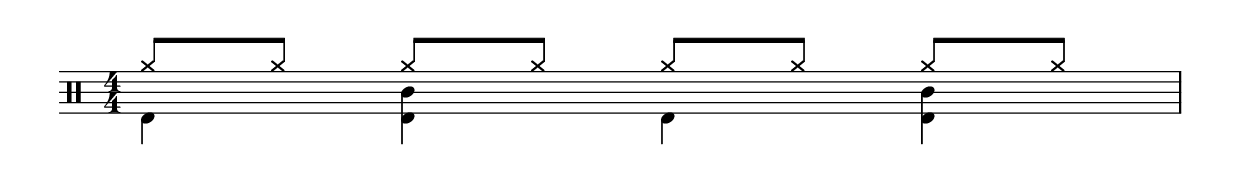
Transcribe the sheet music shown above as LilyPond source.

\version "2.23.2"
\language "english"
#(define (rest-score r)
  (let ((score 0)
    (yoff (ly:grob-property-data r 'Y-offset))
    (sp (ly:grob-property-data r 'staff-position)))
    (if (number? yoff)
    (set! score (+ score 2))
    (if (eq? yoff 'calculation-in-progress)
        (set! score (- score 3))))
    (and (number? sp)
     (<= 0 2 sp)
     (set! score (+ score 2))
     (set! score (- score (abs (- 1 sp)))))
    score))

#(define (merge-rests-on-positioning grob)
  (let* ((can-merge #f)
     (elts (ly:grob-object grob 'elements))
     (num-elts (and (ly:grob-array? elts)
            (ly:grob-array-length elts)))
     (two-voice? (= num-elts 2)))
    (if two-voice?
    (let* ((v1-grob (ly:grob-array-ref elts 0))
           (v2-grob (ly:grob-array-ref elts 1))
           (v1-rest (ly:grob-object v1-grob 'rest))
           (v2-rest (ly:grob-object v2-grob 'rest)))
      (and
       (ly:grob? v1-rest)
       (ly:grob? v2-rest)                
       (let* ((v1-duration-log (ly:grob-property v1-rest 'duration-log))
          (v2-duration-log (ly:grob-property v2-rest 'duration-log))
          (v1-dot (ly:grob-object v1-rest 'dot))
          (v2-dot (ly:grob-object v2-rest 'dot))
          (v1-dot-count (and (ly:grob? v1-dot)
                     (ly:grob-property v1-dot 'dot-count -1)))
          (v2-dot-count (and (ly:grob? v2-dot)
                     (ly:grob-property v2-dot 'dot-count -1))))
         (set! can-merge
           (and 
            (number? v1-duration-log)
            (number? v2-duration-log)
            (= v1-duration-log v2-duration-log)
            (eq? v1-dot-count v2-dot-count)))
         (if can-merge
         ;; keep the rest that looks best:
         (let* ((keep-v1? (>= (rest-score v1-rest)
                      (rest-score v2-rest)))
            (rest-to-keep (if keep-v1? v1-rest v2-rest))
            (dot-to-kill (if keep-v1? v2-dot v1-dot)))
           ;; uncomment if you're curious of which rest was chosen:
           ;;(ly:grob-set-property! v1-rest 'color green)
           ;;(ly:grob-set-property! v2-rest 'color blue)
           (ly:grob-suicide! (if keep-v1? v2-rest v1-rest))
           (if (ly:grob? dot-to-kill)
               (ly:grob-suicide! dot-to-kill))
           (ly:grob-set-property! rest-to-keep 'direction 0)
           (ly:rest::y-offset-callback rest-to-keep)))))))
    (if can-merge
    #t
    (ly:rest-collision::calc-positioning-done grob))))


drumPitchNames = #'(   (footpedal . footpedal)
   (kick . kick)
   (kicka . kicka)
   (kickb . kickb)
   (kickc . kickc)
   (bassdrum . kick)
   (bassdruma . kicka)
   (bassdrumb . kickb)
   (bassdrumc . kickc)
   (floortom . floortom)
   (floortoma . floortoma)
   (floortomb . floortomb)
   (floortomc . floortomc)
   (floortomd . floortomd)
   (snare . snare)
   (snarea . snarea)
   (snareb . snareb)
   (snarec . snarec)
   (snared . snared)
   (snaree . snaree)
   (midtom . midtom)
   (midtoma . midtoma)
   (midtomb . midtomb)
   (midtomc . midtomc)
   (midtomd . midtomd)
   (hightom . hightom)
   (hightoma . hightoma)
   (hightomb . hightomb)
   (hightomc . hightomc)
   (hightomd . hightomd)
   (ride . ride)
   (ridea . ridea)
   (rideb . rideb)
   (ridec . ridec)
   (hihat . hihat)
   (hihata . hihata)
   (hihatb . hihatb)
   (hihatc . hihatc)
   (hihatd . hihatd)
   (hihate . hihate)
   (hihatf . hihatf)
   (crash . crash)
   (crasha . crasha)
   (crashb . crashb)
   (hf . footpedal)
   (bd . kick)
   (bda . kicka)
   (bdb . kickb)
   (bdc . kickc)
   (ft . floortom)
   (fta . floortoma)
   (ftb . floortomb)
   (ftc . floortomc)
   (ftd . floortomd)
   (sn . snare)
   (sna . snarea)
   (snb . snareb)
   (snc . snarec)
   (snd . snared)
   (sne . snaree)
   (mt . midtom)
   (mta . midtoma)
   (mtb . midtomb)
   (mtc . midtomc)
   (mtd . midtomd)
   (ht . hightom)
   (hta . hightoma)
   (htb . hightomb)
   (htc . hightomc)
   (htd . hightomd)
   (ri . ride)
   (ria . ridea)
   (rib . rideb)
   (ric . ridec)
   (hh . hihat)
   (hha . hihata)
   (hhb . hihatb)
   (hhd . hihatd)
   (hhe . hihate)
   (hhf . hihatf)
   (hho . hihatopen)
   (hhao . hihatc)
   (cr . crash)
   (cra . crasha)
   (crb . crashb)
)

#(define dbdrums '(
   (footpedal cross #f -5)
   (kick () #f -5)
   (kicka () #f -5)
   (kickb () #f -5)
   (kickc () #f -5)
   (floortom () #f -1)
   (floortoma () #f -1)
   (floortomb () #f -1)
   (floortomc () #f -1)
   (floortomd () #f -1)
   (snare () #f 0)
   (snarea () #f 0)
   (snareb () #f 0)
   (snarec cross #f 0)
   (snared () #f 0)
   (snaree () #f 0)
   (midtom () #f 1)
   (midtoma () #f 1)
   (midtomb () #f 1)
   (midtomc () #f 1)
   (midtomd () #f 1)
   (hightom () #f 3)
   (hightoma () #f 3)
   (hightomb () #f 3)
   (hightomc () #f 3)
   (hightomd () #f 3)
   (ride cross #f 4)
   (ridea cross #f 4)
   (rideb triangle #f 4)
   (ridec cross #f 4)
   (hihat cross #f 5)
   (hihata xcircle #f 5)
   (hihatb cross "open" 5)
   (hihatc xcircle "open" 5)
   (hihatd cross #f 5)
   (hihate cross "stopped" 5)
   (hihatf cross #f 5)
   (hihatopen cross "open" 5)
   (crash cross #f 6)
   (crasha cross #f 6)
   (crashb cross "stopped" 6)
))


\paper {
  %system-system-spacing #'basic-distance = #15
  %score-system-spacing #'basic-distance = #25
}

%%%%%%%%%%%%%%%%%%%%%%%%%%%%%%%%%%%%%%%%%%%%%%%%%%%%%%%%%%%%%%%%%%%%
#(define ((bars-per-line-engraver bar-list) context)
  (let* ((working-copy bar-list)
         (total (1+ (car working-copy))))
    `((acknowledgers
       (paper-column-interface
        . ,(lambda (engraver grob source-engraver)
             (let ((internal-bar (ly:context-property context 'internalBarNumber)))
               (if (and (pair? working-copy)
                        (= (remainder internal-bar total) 0)
                        (eq? #t (ly:grob-property grob 'non-musical)))
                   (begin
                     (set! (ly:grob-property grob 'line-break-permission) 'force)
                     (if (null? (cdr working-copy))
                         (set! working-copy bar-list)
                         (begin
                           (set! working-copy (cdr working-copy))))
                           (set! total (+ total (car working-copy))))))))))))
%%%%%%%%%%%%%%%%%%%%%%%%%%%%%%%%%%%%%%%%%%%%%%%%%%%%%%%%%%%%%%%%%%%%

\layout {
  #(layout-set-staff-size 20)
  indent = 0.0\cm 
  ragged-right = ##f
  ragged-last = ##f

  \set Score.proportionalNotationDuration = #(ly:make-moment 1/4)
  \override Score.SpacingSpanner.uniform-stretching = ##t
  \override Score.SpacingSpanner.base-shortest-duration = #(ly:make-moment 1/4) 
  \override Score.SpacingSpanner.common-shortest-duration = #(ly:make-moment 1/4)
  \override Score.SpacingSpanner.shortest-duration-space = #10
  \override Score.RehearsalMark #'self-alignment-X = #LEFT
  \context {
    \Score
    \remove "Bar_number_engraver"
    \override NonMusicalPaperColumn.line-break-permission = ##f
    \consists #(bars-per-line-engraver '(4))
  }

  \set DrumStaff.drumStyleTable = #(alist->hash-table dbdrums)

  \set Timing.beamExceptions = #'()
  \set Timing.baseMoment = #(ly:make-moment 1/4)
  \set Timing.beatStructure = #'(1 1 1 1)
  \set DrumStaff.beamExceptions = #'()
  \set DrumStaff.baseMoment = #(ly:make-moment 1/4)
  \set DrumStaff.beatStructure = #'(1 1 1 1)
  \set Score.beamExceptions = #'()
  \set Score.baseMoment = #(ly:make-moment 1/4)
  \set Score.beatStructure = #'(1 1 1 1)

  %\override DrumStaff.TimeSignature #'space-alist #'first-note = #'(fixed-space . 2)
  %\override DrumStaff.Clef #'space-alist #'first-note = #'(minimum-fixed-space . 3.8)
  \context {
    \DrumStaff
    \numericTimeSignature

    %firstClef = ##f
    %\remove "Clef_engraver"
    %\remove "Time_signature_engraver"
    %\remove "Bar_engraver"
  }

  % REQUIRES drumrests.ly
  \override DrumStaff.RestCollision #'positioning-done = #merge-rests-on-positioning

        %\override Score.LeftEdge #'space-alist #'clef = #'(fixed-space . 10)
        %\override Score.LeftEdge #'space-alist #'first-note = #'(fixed-space . 7)
        %\override Score.Clef #'stencil = #point-stencil
        %\override DrumStaff.SystemStartBrace #'padding = #10
%%         \override DrumStaff.TimeSignature #'space-alist = #'(
%%           (staff-bar extra-space . 0.7)
%%           (first-note fixed-space . 2.0)
%%           (right-edge extra-space . 0.5)
%%           (cue-clef extra-space . 1.5)
%%         )
%%         \override DrumStaff.Clef #'space-alist = #'(
%%           (staff-bar extra-space . 0.7)
%%           (first-note minimum-fixed-space . 3.8)
%%           (right-edge extra-space . 0.5)
%%           (cue-clef extra-space . 1.5)
%%           (key-cancellation minimum-space . 3.5)
%%           (key-signature minimum-space . 3.5)
%%           (time-signature minimum-space . 4.2)
%%           (next-note extra-space . 1.0)
%%         )
}

%%%%%%%%%%%%%%%%%%%%%%%%%%%%%%%%%%%%%%%%%%%%%%%%%%%%%%%%%%%%%%%%%%%%
%%  FUNCTIONS
%%%%%%%%%%%%%%%%%%%%%%%%%%%%%%%%%%%%%%%%%%%%%%%%%%%%%%%%%%%%%%%%%%%%

%%%%%%%%%%%%%%%%%%%%%%%%%%%%%%%%%%%%%%%%%%%%%%%%%%%%%%%%%%%%%%%%%%%%
%% roundbox: Draw rounded-box around text.
%
#(define-markup-command (roundbox layout props text) (markup?)
  "Draw rounded-box around text."
  (interpret-markup layout props
  #{
    \markup {
      \rounded-box {
        #text
      }
    }
  #}))
%%
%% Usage:
%
%   \markup \roundbox "Struttura A - B - A - C"
%
%%%%%%%%%%%%%%%%%%%%%%%%%%%%%%%%%%%%%%%%%%%%%%%%%%%%%%%%%%%%%%%%%%%%

%%%%%%%%%%%%%%%%%%%%%%%%%%%%%%%%%%%%%%%%%%%%%%%%%%%%%%%%%%%%%%%%%%%%
%% accbox: Genera uno snippet in cui specificare l'accompagnamento
%
%   arg1: fraction as pair - pefinisce il tempo \time
%         eg: 1/4 -> #'(1. 4)
%   arg2: notazione per l'accompagnamento
%         eg: \drmmode {hh16 hh hh hh }
%
#(define accdrums '(
   (hihat   xcircle   #f 0)
))

#(define-markup-command (accbox layout props time accmusic) (pair? ly:music?)
  "doc: TODO"
  (interpret-markup layout props
  #{
  \markup {
    \score {
      \layout { ragged-right = ##t  indent = 0\cm }
      \new DrumStaff \with {
        alignAboveContext = #"3"
        fontSize = #-2
        drumStyleTable = #(alist->hash-table accdrums)
        \override StaffSymbol.staff-space = #(magstep -2)
        \override StaffSymbol.line-count = #1
        \override Stem.Y-extent = ##f
        \override Stem.length = #3
        \remove "Time_signature_engraver"
        \remove "Bar_engraver"
        %\hide Stem
      } <<
        \drummode {
          \time #time
          <<
            \new DrumVoice {
              \override TextScript.padding = #3
              \voiceUP
              #accmusic
            }
          >>
        }
      >>
    }
  }
  #}))
%
%% Usage
%
%   accmusic = \drummode {hh8^"Senso Shuffle" hh}
%   \markup \accbox #'(1 . 4) #accmusic
%
%%%%%%%%%%%%%%%%%%%%%%%%%%%%%%%%%%%%%%%%%%%%%%%%%%%%%%%%%%%%%%%%%%%%

%%%%%%%%%%%%%%%%%%%%%%%%%%%%%%%%%%%%%%%%%%%%%%%%%%%%%%%%%%%%%%%%%%%%
%%  VARIABLES
%%%%%%%%%%%%%%%%%%%%%%%%%%%%%%%%%%%%%%%%%%%%%%%%%%%%%%%%%%%%%%%%%%%%

% Layout

voiceUP = {
  \voiceOne
  %\override Stem.length = #5
  \override Beam #'positions = #'(5 . 5)
  \override Rest.staff-position = #0
}

voiceDOWN = {
  \voiceTwo
  %\override Stem.length = #-5
  \override Beam #'positions = #'(-5 . -5)
  %\override Rest.staff-position = #0
}

% Sticking

led = _\markup{ \raise #-3.2 "L" }
rid = _\markup{ \raise #-3.2 "R" }

leu = ^\markup{ \raise #4.5 "L" }
riu = ^\markup{ \raise #4.5 "R" }

% Special Notes

flam = \drummode { 
  \override Stem #'length = #4
  \slurDown 
  \acciaccatura{ sn8 } 
  \revert Stem #'length
  \stemUp
}

flamfunc =
#(define-music-function
   (parser location text)
   (markup?)
   (define txt-position
      (if (string=? "R" text)
	-12
	-13
      ))
   #{
     \drummode { 
       \override Stem #'length = #4
       \slurDown 
       \acciaccatura{ 
	 \tweak NoteHead.X-offset #6
	 \tweak Stem.X-offset #6.9
         sn8_\markup{ \halign #txt-position \raise #-3.2 \teeny #text }
       } 
       \revert Stem #'length
       \stemUp
     }
   #}
)

flamrid = \flamfunc "R"
flamled = \flamfunc "L"

drag = \drummode {
  \grace { 
    \override Beam #'positions = #'(2.5 . 2.5) 
    sn8 sn
  }
}

dragfunc =
#(define-music-function
   (parser location text)
   (markup?)
   (define txt-position
      (if (string=? "R" text)
	-12
	-13
      ))
   #{
     \drummode { 
       \slurDown 
       \acciaccatura { 
	 \tweak NoteHead.X-offset #6
	 \tweak Stem.X-offset #6.9
         sn16[_\markup{ \halign #txt-position \raise #-3.2 \teeny #text }
         sn16]_\markup{ \raise #-3.2 \teeny #text }
       } 
       \stemUp
     }
   #}
)

dragrid = \dragfunc "R"
dragled = \dragfunc "L"

\context Score = "DrumScore"
{
    \context DrumStaff = "DrumStaff"
    {
        \drummode {
            <<
                \context DrumVoice = "Symbols"
                {
                    \voiceUP
                    hihat8
                    hihat8
                    hihat8
                    hihat8
                    hihat8
                    hihat8
                    hihat8
                    hihat8
                }
                \context DrumVoice = "DrumVoice"
                {
                    \voiceDOWN
                    bassdrum4
                    <bassdrum snare>4
                    bassdrum4
                    <bassdrum snare>4
                }
            >>
        }
    }
}
